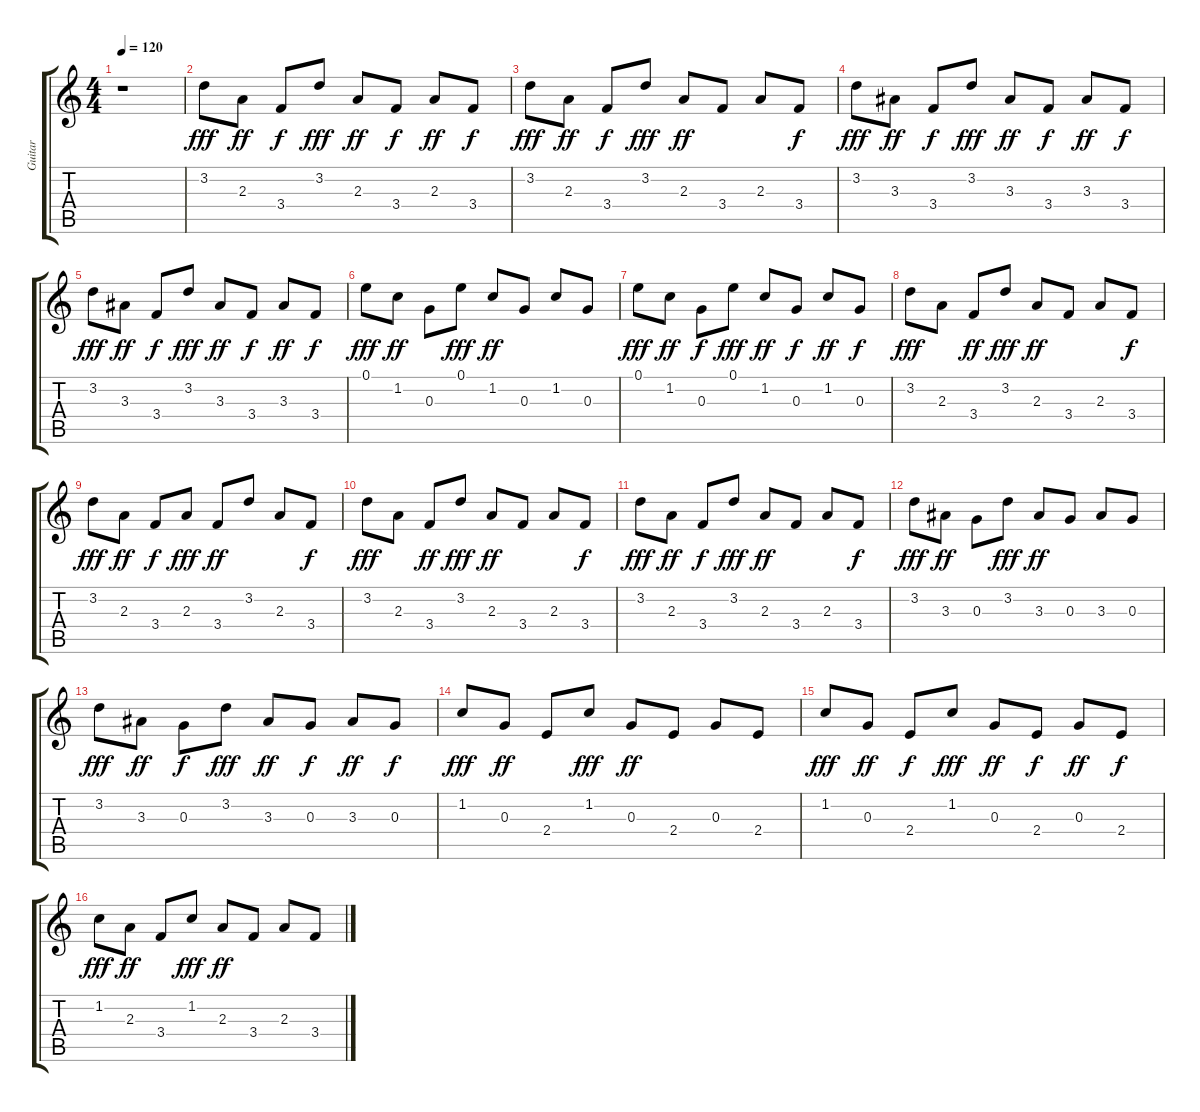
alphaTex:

\track ("Guitar" "Guitar") {instrument acousticguitarsteel}
\staff {score tabs}
\tuning (E4 B3 G3 D3 A2 E2) {hide}
\ts (4 4)
\tempo 120
\clef g2
\ks c
r.1{dy fff instrument acousticguitarsteel} |
3.2.8 2.3.8{dy ff} 3.4.8{dy f} 3.2.8{dy fff} 2.3.8{dy ff} 3.4.8{dy f} 2.3.8{dy ff} 3.4.8{dy f} |
3.2.8{dy fff} 2.3.8{dy ff} 3.4.8{dy f} 3.2.8{dy fff} 2.3.8{dy ff} 3.4.8 2.3.8 3.4.8{dy f} |
3.2.8{dy fff} 3.3.8{dy ff} 3.4.8{dy f} 3.2.8{dy fff} 3.3.8{dy ff} 3.4.8{dy f} 3.3.8{dy ff} 3.4.8{dy f} |
3.2.8{dy fff} 3.3.8{dy ff} 3.4.8{dy f} 3.2.8{dy fff} 3.3.8{dy ff} 3.4.8{dy f} 3.3.8{dy ff} 3.4.8{dy f} |
0.1.8{dy fff} 1.2.8{dy ff} 0.3.8 0.1.8{dy fff} 1.2.8{dy ff} 0.3.8 1.2.8 0.3.8 |
0.1.8{dy fff} 1.2.8{dy ff} 0.3.8{dy f} 0.1.8{dy fff} 1.2.8{dy ff} 0.3.8{dy f} 1.2.8{dy ff} 0.3.8{dy f} |
3.2.8{dy fff} 2.3.8 3.4.8{dy ff} 3.2.8{dy fff} 2.3.8{dy ff} 3.4.8 2.3.8 3.4.8{dy f} |
3.2.8{dy fff} 2.3.8{dy ff} 3.4.8{dy f} 2.3.8{dy fff} 3.4.8{dy ff} 3.2.8 2.3.8 3.4.8{dy f} |
3.2.8{dy fff} 2.3.8 3.4.8{dy ff} 3.2.8{dy fff} 2.3.8{dy ff} 3.4.8 2.3.8 3.4.8{dy f} |
3.2.8{dy fff} 2.3.8{dy ff} 3.4.8{dy f} 3.2.8{dy fff} 2.3.8{dy ff} 3.4.8 2.3.8 3.4.8{dy f} |
3.2.8{dy fff} 3.3.8{dy ff} 0.3.8 3.2.8{dy fff} 3.3.8{dy ff} 0.3.8 3.3.8 0.3.8 |
3.2.8{dy fff} 3.3.8{dy ff} 0.3.8{dy f} 3.2.8{dy fff} 3.3.8{dy ff} 0.3.8{dy f} 3.3.8{dy ff} 0.3.8{dy f} |
1.2.8{dy fff} 0.3.8{dy ff} 2.4.8 1.2.8{dy fff} 0.3.8{dy ff} 2.4.8 0.3.8 2.4.8 |
1.2.8{dy fff} 0.3.8{dy ff} 2.4.8{dy f} 1.2.8{dy fff} 0.3.8{dy ff} 2.4.8{dy f} 0.3.8{dy ff} 2.4.8{dy f} |
1.2.8{dy fff} 2.3.8{dy ff} 3.4.8 1.2.8{dy fff} 2.3.8{dy ff} 3.4.8 2.3.8 3.4.8
